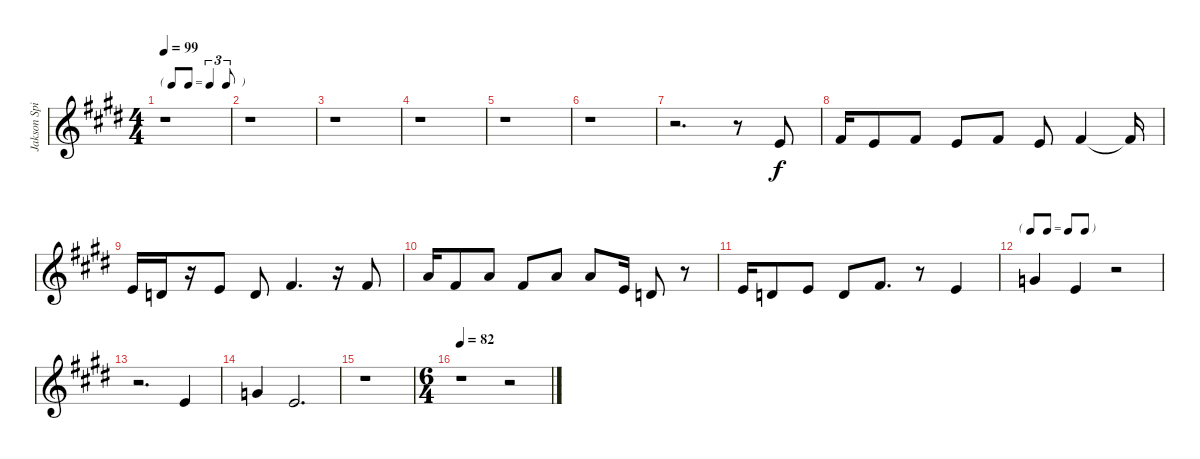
\track ("Jakson Spires Vocals" "Jakson Spi") {instrument piccolo}
\staff {score}
\tuning (E4 B3 G3 D3 A2 E2) {hide}
\ts (4 4)
\tf triplet8th
\tempo 99
\clef g2
\ks e
r.1{dy f} |
r.1 |
r.1 |
r.1 |
r.1 |
r.1 |
r.2{d} r.8 9.3.8 |
11.3.16 9.3.8 11.3.8 9.3.8 11.3.8 9.3.8 11.3.4 11.3{t}.16 |
9.3.16 7.3.16 r.16 9.3.8 7.3.8 7.2.4{d} r.16 7.2.8 |
10.2.16 7.2.8 10.2.8 7.2.8 10.2.8 10.2.8 9.3.16 7.3.8 r.8 |
9.3.16 7.3.8 9.3.8 7.3.8 7.2.8{d} r.8 9.3.4 |
\tf none
8.2.4 9.3.4 r.2 |
r.2{d} 9.3.4 |
8.2.4 9.3.2{d} |
r.1 |
\ts (6 4)
\tempo 82
r.1 r.2
